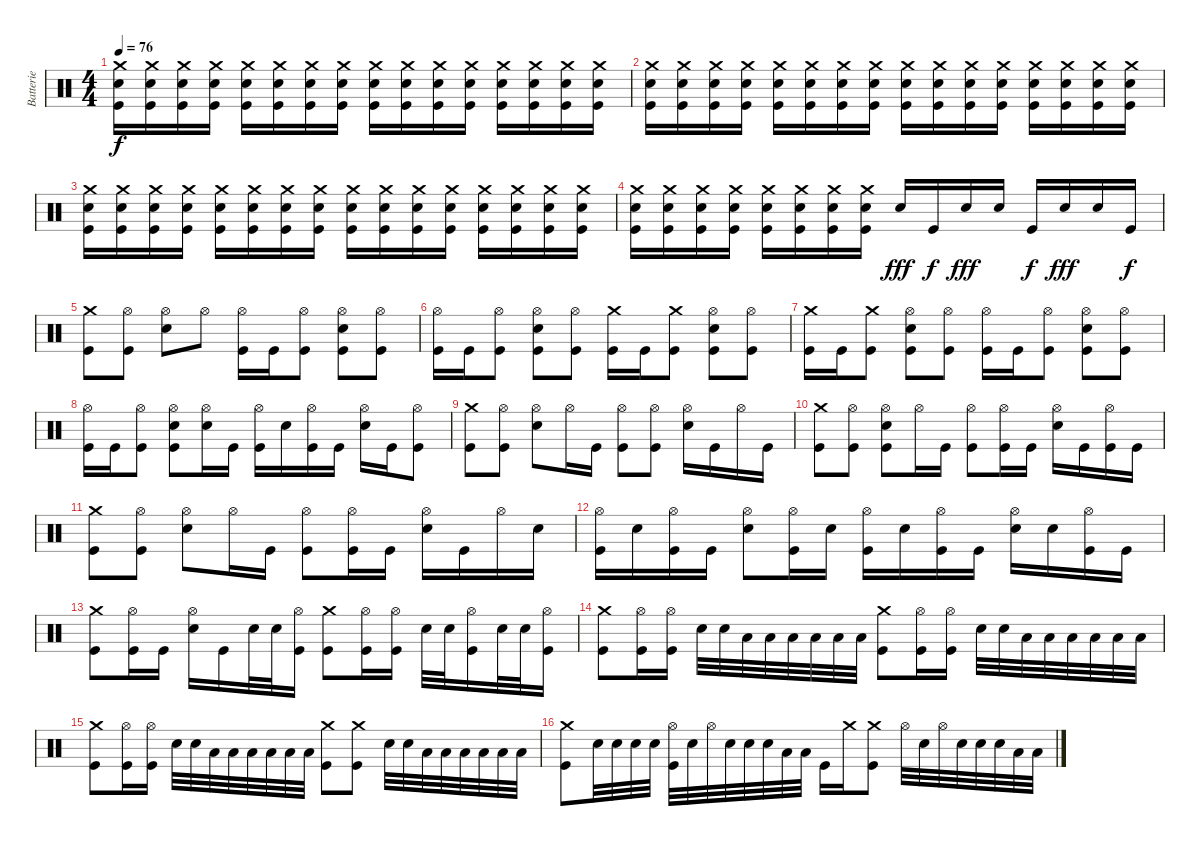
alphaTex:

\track ("Batterie" "Batterie") {instrument percussion}
\staff {score}
\articulation defaults
\ts (4 4)
\tempo 76
\clef neutral
\ks c
("Snare (hit) 2" "Kick (hit)" "Crash medium (hit)").16{dy f} ("Snare (hit) 2" "Kick (hit)" "Crash medium (hit)").16 ("Snare (hit) 2" "Kick (hit)" "Crash medium (hit)").16 ("Snare (hit) 2" "Kick (hit)" "Crash medium (hit)").16 ("Snare (hit) 2" "Kick (hit)" "Crash medium (hit)").16 ("Snare (hit) 2" "Kick (hit)" "Crash medium (hit)").16 ("Snare (hit) 2" "Kick (hit)" "Crash medium (hit)").16 ("Snare (hit) 2" "Kick (hit)" "Crash medium (hit)").16 ("Snare (hit) 2" "Kick (hit)" "Crash medium (hit)").16 ("Snare (hit) 2" "Kick (hit)" "Crash medium (hit)").16 ("Snare (hit) 2" "Kick (hit)" "Crash medium (hit)").16 ("Snare (hit) 2" "Kick (hit)" "Crash medium (hit)").16 ("Snare (hit) 2" "Kick (hit)" "Crash medium (hit)").16 ("Snare (hit) 2" "Kick (hit)" "Crash medium (hit)").16 ("Snare (hit) 2" "Kick (hit)" "Crash medium (hit)").16 ("Snare (hit) 2" "Kick (hit)" "Crash medium (hit)").16 |
("Snare (hit) 2" "Kick (hit)" "Crash medium (hit)").16 ("Snare (hit) 2" "Kick (hit)" "Crash medium (hit)").16 ("Snare (hit) 2" "Kick (hit)" "Crash medium (hit)").16 ("Snare (hit) 2" "Kick (hit)" "Crash medium (hit)").16 ("Snare (hit) 2" "Kick (hit)" "Crash medium (hit)").16 ("Snare (hit) 2" "Kick (hit)" "Crash medium (hit)").16 ("Snare (hit) 2" "Kick (hit)" "Crash medium (hit)").16 ("Snare (hit) 2" "Kick (hit)" "Crash medium (hit)").16 ("Snare (hit) 2" "Kick (hit)" "Crash medium (hit)").16 ("Snare (hit) 2" "Kick (hit)" "Crash medium (hit)").16 ("Snare (hit) 2" "Kick (hit)" "Crash medium (hit)").16 ("Snare (hit) 2" "Kick (hit)" "Crash medium (hit)").16 ("Snare (hit) 2" "Kick (hit)" "Crash medium (hit)").16 ("Snare (hit) 2" "Kick (hit)" "Crash medium (hit)").16 ("Snare (hit) 2" "Kick (hit)" "Crash medium (hit)").16 ("Snare (hit) 2" "Kick (hit)" "Crash medium (hit)").16 |
("Snare (hit) 2" "Kick (hit)" "Crash medium (hit)").16 ("Snare (hit) 2" "Kick (hit)" "Crash medium (hit)").16 ("Snare (hit) 2" "Kick (hit)" "Crash medium (hit)").16 ("Snare (hit) 2" "Kick (hit)" "Crash medium (hit)").16 ("Snare (hit) 2" "Kick (hit)" "Crash medium (hit)").16 ("Snare (hit) 2" "Kick (hit)" "Crash medium (hit)").16 ("Snare (hit) 2" "Kick (hit)" "Crash medium (hit)").16 ("Snare (hit) 2" "Kick (hit)" "Crash medium (hit)").16 ("Snare (hit) 2" "Kick (hit)" "Crash medium (hit)").16 ("Snare (hit) 2" "Kick (hit)" "Crash medium (hit)").16 ("Snare (hit) 2" "Kick (hit)" "Crash medium (hit)").16 ("Snare (hit) 2" "Kick (hit)" "Crash medium (hit)").16 ("Snare (hit) 2" "Kick (hit)" "Crash medium (hit)").16 ("Snare (hit) 2" "Kick (hit)" "Crash medium (hit)").16 ("Snare (hit) 2" "Kick (hit)" "Crash medium (hit)").16 ("Snare (hit) 2" "Kick (hit)" "Crash medium (hit)").16 |
("Snare (hit) 2" "Kick (hit)" "Crash medium (hit)").16 ("Snare (hit) 2" "Kick (hit)" "Crash medium (hit)").16 ("Snare (hit) 2" "Kick (hit)" "Crash medium (hit)").16 ("Snare (hit) 2" "Kick (hit)" "Crash medium (hit)").16 ("Snare (hit) 2" "Kick (hit)" "Crash medium (hit)").16 ("Snare (hit) 2" "Kick (hit)" "Crash medium (hit)").16 ("Snare (hit) 2" "Kick (hit)" "Crash medium (hit)").16 ("Snare (hit) 2" "Kick (hit)" "Crash medium (hit)").16 "Snare (hit) 2".16{dy fff} "Kick (hit)".16{dy f} "Snare (hit) 2".16{dy fff} "Snare (hit) 2".16 "Kick (hit)".16{dy f} "Snare (hit) 2".16{dy fff} "Snare (hit) 2".16 "Kick (hit)".16{dy f} |
("Kick (hit)" "Crash medium (hit)").8 ("Hi-Hat (open)" "Kick (hit)").8 ("Hi-Hat (open)" "Snare (hit) 2").8 "Hi-Hat (open)".8 ("Hi-Hat (open)" "Kick (hit)").16 "Kick (hit)".16 ("Hi-Hat (open)" "Kick (hit)").8 ("Hi-Hat (open)" "Snare (hit) 2" "Kick (hit)").8 ("Hi-Hat (open)" "Kick (hit)").8 |
("Hi-Hat (open)" "Kick (hit)").16 "Kick (hit)".16 ("Hi-Hat (open)" "Kick (hit)").8 ("Hi-Hat (open)" "Snare (hit) 2" "Kick (hit)").8 ("Hi-Hat (open)" "Kick (hit)").8 ("Kick (hit)" "Crash medium (hit)").16 "Kick (hit)".16 ("Kick (hit)" "Crash medium (hit)").8 ("Hi-Hat (open)" "Snare (hit) 2" "Kick (hit)").8 ("Hi-Hat (open)" "Kick (hit)").8 |
("Kick (hit)" "Crash medium (hit)").16 "Kick (hit)".16 ("Kick (hit)" "Crash medium (hit)").8 ("Hi-Hat (open)" "Snare (hit) 2" "Kick (hit)").8 ("Hi-Hat (open)" "Kick (hit)").8 ("Hi-Hat (open)" "Kick (hit)").16 "Kick (hit)".16 ("Hi-Hat (open)" "Kick (hit)").8 ("Hi-Hat (open)" "Snare (hit) 2" "Kick (hit)").8 ("Hi-Hat (open)" "Kick (hit)").8 |
("Hi-Hat (open)" "Kick (hit)").16 "Kick (hit)".16 ("Hi-Hat (open)" "Kick (hit)").8 ("Hi-Hat (open)" "Snare (hit) 2" "Kick (hit)").8 ("Hi-Hat (open)" "Snare (hit) 2").16 "Kick (hit)".16 ("Hi-Hat (open)" "Kick (hit)").16 "Snare (hit) 2".16 ("Hi-Hat (open)" "Kick (hit)").16 "Kick (hit)".16 ("Hi-Hat (open)" "Snare (hit) 2").16 "Kick (hit)".16 ("Hi-Hat (open)" "Kick (hit)").8 |
("Kick (hit)" "Crash medium (hit)").8 ("Hi-Hat (open)" "Kick (hit)").8 ("Hi-Hat (open)" "Snare (hit) 2").8 "Hi-Hat (open)".16 "Kick (hit)".16 ("Hi-Hat (open)" "Kick (hit)").8 ("Hi-Hat (open)" "Kick (hit)").8 ("Hi-Hat (open)" "Snare (hit) 2").16 "Kick (hit)".16 "Hi-Hat (open)".16 "Kick (hit)".16 |
("Kick (hit)" "Crash medium (hit)").8 ("Hi-Hat (open)" "Kick (hit)").8 ("Hi-Hat (open)" "Snare (hit) 2" "Kick (hit)").8 "Hi-Hat (open)".16 "Kick (hit)".16 ("Hi-Hat (open)" "Kick (hit)").8 ("Hi-Hat (open)" "Kick (hit)").16 "Kick (hit)".16 ("Hi-Hat (open)" "Snare (hit) 2").16 "Kick (hit)".16 ("Hi-Hat (open)" "Kick (hit)").16 "Kick (hit)".16 |
("Kick (hit)" "Crash medium (hit)").8 ("Hi-Hat (open)" "Kick (hit)").8 ("Hi-Hat (open)" "Snare (hit) 2").8 "Hi-Hat (open)".16 "Kick (hit)".16 ("Hi-Hat (open)" "Kick (hit)").8 ("Hi-Hat (open)" "Kick (hit)").16 "Kick (hit)".16 ("Hi-Hat (open)" "Snare (hit) 2").16 "Kick (hit)".16 "Hi-Hat (open)".16 "Snare (hit) 2".16 |
("Hi-Hat (open)" "Kick (hit)").16 "Snare (hit) 2".16 ("Hi-Hat (open)" "Kick (hit)").16 "Kick (hit)".16 ("Hi-Hat (open)" "Snare (hit) 2").8 ("Hi-Hat (open)" "Kick (hit)").16 "Snare (hit) 2".16 ("Hi-Hat (open)" "Kick (hit)").16 "Snare (hit) 2".16 ("Hi-Hat (open)" "Kick (hit)").16 "Kick (hit)".16 ("Hi-Hat (open)" "Snare (hit) 2").16 "Snare (hit) 2".16 ("Hi-Hat (open)" "Kick (hit)").16 "Kick (hit)".16 |
("Kick (hit)" "Crash medium (hit)").8 ("Hi-Hat (open)" "Kick (hit)").16 "Kick (hit)".16 ("Hi-Hat (open)" "Snare (hit) 2").16 "Kick (hit)".16 "Snare (hit) 2".32 "Snare (hit) 2".32 ("Hi-Hat (open)" "Kick (hit)").16 ("Kick (hit)" "Crash medium (hit)").8 ("Hi-Hat (open)" "Kick (hit)").16 ("Hi-Hat (open)" "Kick (hit)").16 "Snare (hit) 2".32 "Snare (hit) 2".32 ("Hi-Hat (open)" "Kick (hit)").16 "Snare (hit) 2".32 "Snare (hit) 2".32 ("Hi-Hat (open)" "Kick (hit)").16 |
("Kick (hit)" "Crash medium (hit)").8 ("Hi-Hat (open)" "Kick (hit)").16 ("Hi-Hat (open)" "Kick (hit)").16 "Snare (hit) 2".32 "Snare (hit) 2".32 "Low Floor Tom (hit)".32 "Low Floor Tom (hit)".32 "Low Floor Tom (hit)".32 "Low Floor Tom (hit)".32 "Low Floor Tom (hit)".32 "Low Floor Tom (hit)".32 ("Kick (hit)" "Crash medium (hit)").8 ("Hi-Hat (open)" "Kick (hit)").16 ("Hi-Hat (open)" "Kick (hit)").16 "Snare (hit) 2".32 "Snare (hit) 2".32 "Low Floor Tom (hit)".32 "Low Floor Tom (hit)".32 "Low Floor Tom (hit)".32 "Low Floor Tom (hit)".32 "Low Floor Tom (hit)".32 "Low Floor Tom (hit)".32 |
("Kick (hit)" "Crash medium (hit)").8 ("Hi-Hat (open)" "Kick (hit)").16 ("Hi-Hat (open)" "Kick (hit)").16 "Snare (hit) 2".32 "Snare (hit) 2".32 "Low Floor Tom (hit)".32 "Low Floor Tom (hit)".32 "Low Floor Tom (hit)".32 "Low Floor Tom (hit)".32 "Low Floor Tom (hit)".32 "Low Floor Tom (hit)".32 ("Kick (hit)" "Crash medium (hit)").8 ("Kick (hit)" "Crash medium (hit)").8 "Snare (hit) 2".32 "Snare (hit) 2".32 "Low Floor Tom (hit)".32 "Low Floor Tom (hit)".32 "Low Floor Tom (hit)".32 "Low Floor Tom (hit)".32 "Low Floor Tom (hit)".32 "Low Floor Tom (hit)".32 |
("Kick (hit)" "Crash medium (hit)").8 "Snare (hit) 2".32 "Snare (hit) 2".32 "Snare (hit) 2".32 "Snare (hit) 2".32 ("Hi-Hat (open)" "Kick (hit)").32 "Snare (hit) 2".32 "Hi-Hat (open)".32 "Snare (hit) 2".32 "Snare (hit) 2".32 "Snare (hit) 2".32 "Low Floor Tom (hit)".32 "Low Floor Tom (hit)".32 "Kick (hit)".16 "Crash medium (hit)".16 ("Kick (hit)" "Crash medium (hit)").8 "Hi-Hat (open)".32 "Snare (hit) 2".32 "Hi-Hat (open)".32 "Snare (hit) 2".32 "Snare (hit) 2".32 "Snare (hit) 2".32 "Low Floor Tom (hit)".32 "Low Floor Tom (hit)".32
